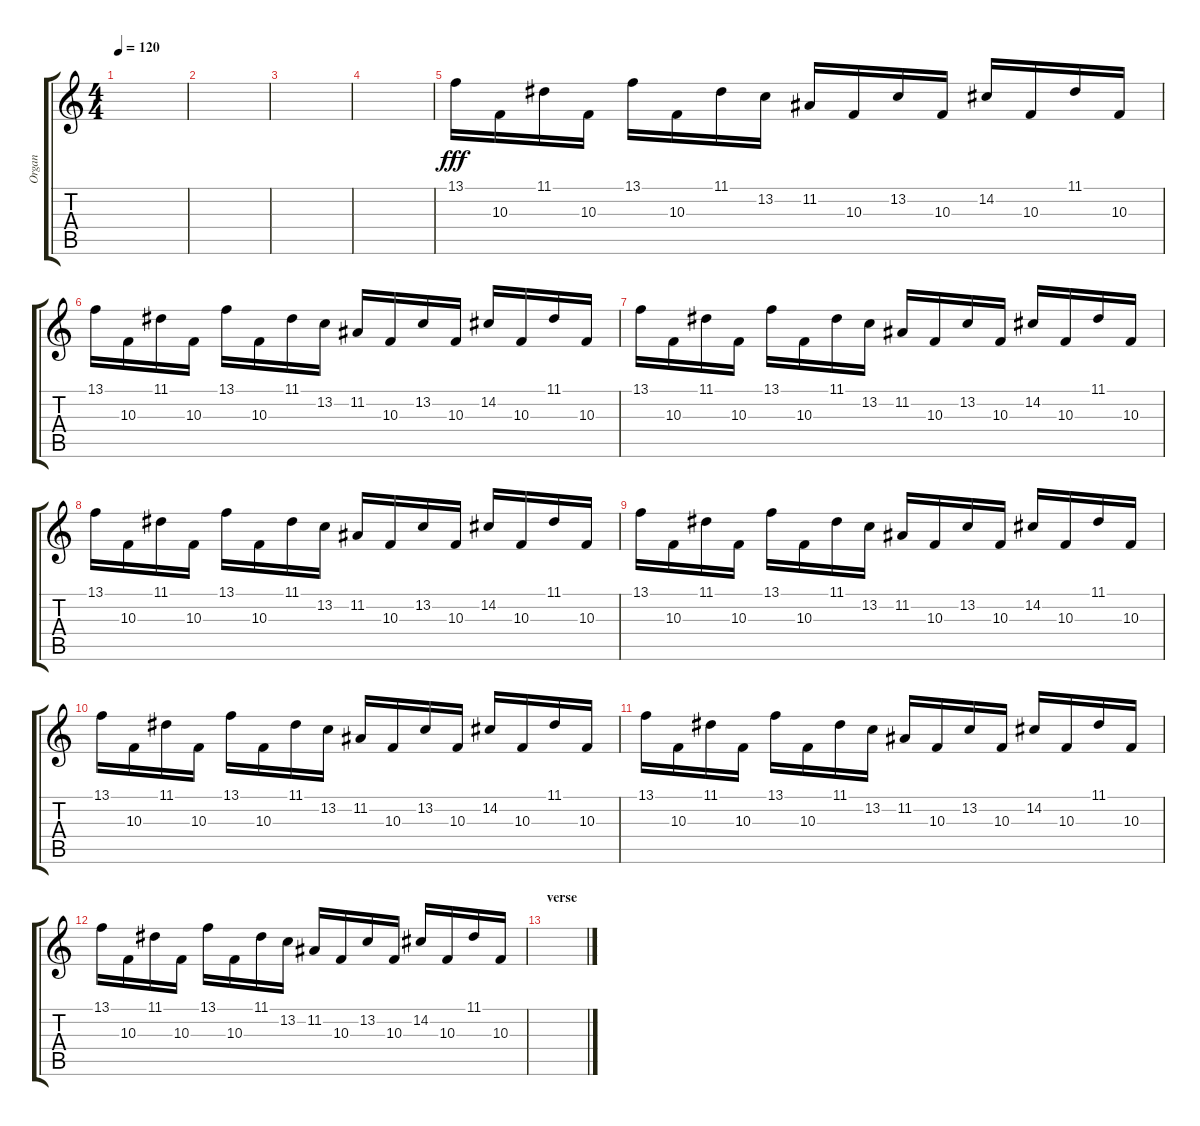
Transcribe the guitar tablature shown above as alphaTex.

\track ("Organ" "Organ") {instrument churchorgan}
\staff {score tabs}
\tuning (E4 B3 G3 D3 A2 E2) {hide}
\ts (4 4)
\tempo 120
\clef g2
\ks c
|
|
|
|
13.1.16{dy fff} 10.3.16 11.1.16 10.3.16 13.1.16 10.3.16 11.1.16 13.2.16 11.2.16 10.3.16 13.2.16 10.3.16 14.2.16 10.3.16 11.1.16 10.3.16 |
13.1.16 10.3.16 11.1.16 10.3.16 13.1.16 10.3.16 11.1.16 13.2.16 11.2.16 10.3.16 13.2.16 10.3.16 14.2.16 10.3.16 11.1.16 10.3.16 |
13.1.16 10.3.16 11.1.16 10.3.16 13.1.16 10.3.16 11.1.16 13.2.16 11.2.16 10.3.16 13.2.16 10.3.16 14.2.16 10.3.16 11.1.16 10.3.16 |
13.1.16 10.3.16 11.1.16 10.3.16 13.1.16 10.3.16 11.1.16 13.2.16 11.2.16 10.3.16 13.2.16 10.3.16 14.2.16 10.3.16 11.1.16 10.3.16 |
13.1.16 10.3.16 11.1.16 10.3.16 13.1.16 10.3.16 11.1.16 13.2.16 11.2.16 10.3.16 13.2.16 10.3.16 14.2.16 10.3.16 11.1.16 10.3.16 |
13.1.16 10.3.16 11.1.16 10.3.16 13.1.16 10.3.16 11.1.16 13.2.16 11.2.16 10.3.16 13.2.16 10.3.16 14.2.16 10.3.16 11.1.16 10.3.16 |
13.1.16 10.3.16 11.1.16 10.3.16 13.1.16 10.3.16 11.1.16 13.2.16 11.2.16 10.3.16 13.2.16 10.3.16 14.2.16 10.3.16 11.1.16 10.3.16 |
13.1.16 10.3.16 11.1.16 10.3.16 13.1.16 10.3.16 11.1.16 13.2.16 11.2.16 10.3.16 13.2.16 10.3.16 14.2.16 10.3.16 11.1.16 10.3.16 |
\section ("" "verse")
